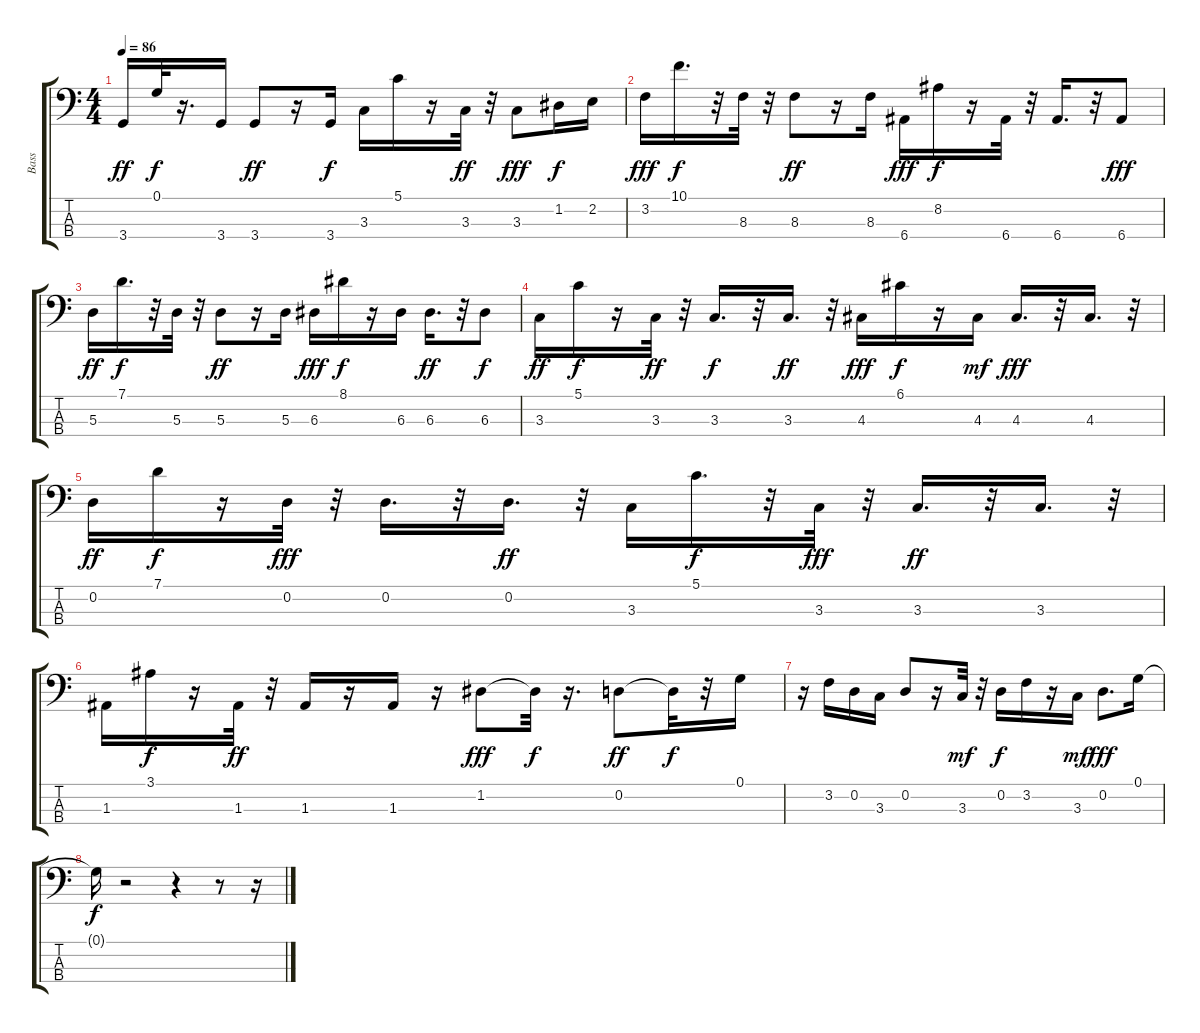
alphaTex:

\track ("Bass" "Bass") {instrument fretlessbass}
\staff {score tabs}
\tuning (G2 D2 A1 E1) {hide}
\ts (4 4)
\tempo 86
\clef f4
\ks c
3.4.16{dy ff} 0.1.32{dy f} r.16{d} 3.4.16 3.4.8{dy ff} r.16 3.4.16{dy f} 3.3.16 5.1.16 r.16 3.3.32{dy ff} r.32 3.3.8{dy fff} 1.2.16{dy f} 2.2.16 |
3.2.16{dy fff} 10.1.16{d dy f} r.32 8.3.32 r.32 8.3.8{dy ff} r.16 8.3.16 6.4.16{dy fff} 8.2.16{dy f} r.16 6.4.32 r.32 6.4.16{d} r.32 6.4.8{dy fff} |
5.3.16{dy ff} 7.1.16{d dy f} r.32 5.3.32 r.32 5.3.8{dy ff} r.16 5.3.16 6.3.16{dy fff} 8.1.16{dy f} r.16 6.3.16 6.3.16{d dy ff} r.32 6.3.8{dy f} |
3.3.16{dy ff} 5.1.16{dy f} r.16 3.3.32{dy ff} r.32 3.3.16{d dy f} r.32 3.3.16{d dy ff} r.32 4.3.16{dy fff} 6.1.16{dy f} r.16 4.3.16{dy mf} 4.3.16{d dy fff} r.32 4.3.16{d} r.32 |
0.2.16{dy ff} 7.1.16{dy f} r.16 0.2.32{dy fff} r.32 0.2.16{d} r.32 0.2.16{d dy ff} r.32 3.3.16 5.1.16{d dy f} r.32 3.3.32{dy fff} r.32 3.3.16{d dy ff} r.32 3.3.16{d} r.32 |
1.3.16 3.1.16{dy f} r.16 1.3.32{dy ff} r.32 1.3.16 r.16 1.3.16 r.16 1.2.8{dy fff} 1.2{t}.32{dy f} r.16{d} 0.2.8{dy ff} 0.2{t}.32{dy f} r.32 0.1.16 |
r.16 3.2.16 0.2.16 3.3.16 0.2.8 r.16 3.3.32{dy mf} r.32 0.2.16{dy f} 3.2.16 r.16 3.3.16{dy mf} 0.2.8{d dy fff} 0.1.16 |
0.1{t}.16{dy f} r.2 r.4 r.8 r.16
